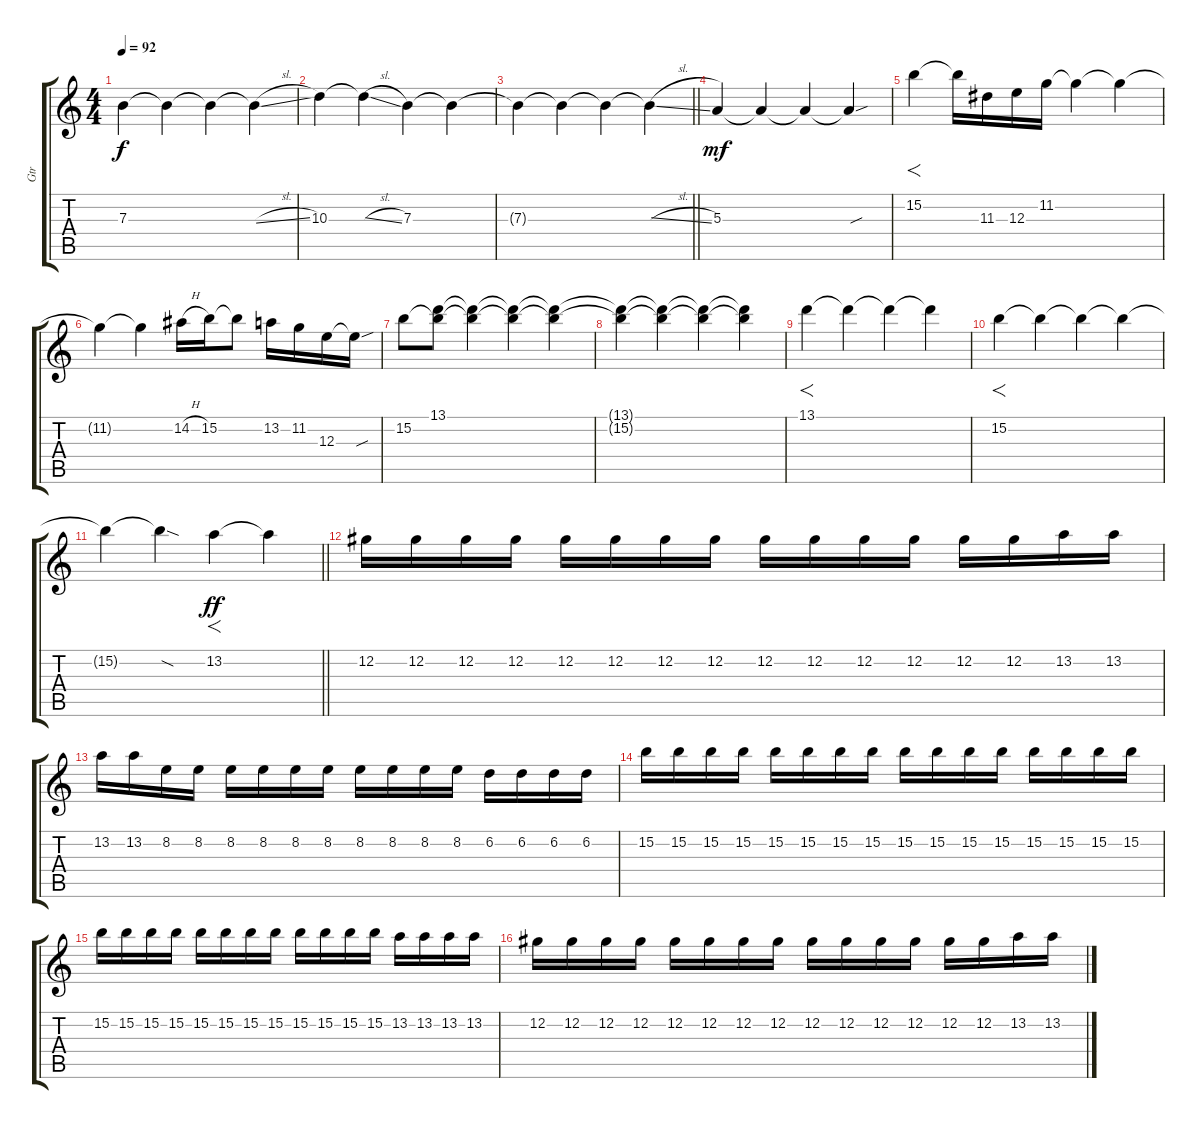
\track ("Gtr" "Gtr") {instrument overdrivenguitar}
\staff {score tabs}
\tuning (Db4 Ab3 E3 B2 Gb2 Db2) {hide}
\ts (4 4)
\tempo 92
\clef g2
\ks c
7.3{t}.4{dy f} 7.3{t}.4 7.3{t}.4 7.3{sl t}.4 |
10.3.4 10.3{sl t}.4 7.3.4 7.3{t}.4 |
\barLineRight lightlight
7.3{t}.4 7.3{t}.4 7.3{t}.4 7.3{sl t}.4 |
\section ("" "")
5.3.4{dy mf} 5.3{t}.4 5.3{t}.4 5.3{sou t}.4 |
15.2.4{f instrument overdrivenguitar} 15.2{t}.16 11.3.16 12.3.16 11.2.16 11.2{t}.4 11.2{t}.4 |
11.2{t}.4 11.2{t}.4 14.2{h}.16 15.2.16 15.2{t}.8 13.2.16 11.2.16 12.3.16 12.3{sou t}.16 |
15.2.8 (13.1 15.2{t}).8 (13.1{t} 15.2{t}).4 (13.1{t} 15.2{t}).4 (13.1{t} 15.2{t}).4 |
(13.1{t} 15.2{t}).4 (13.1{t} 15.2{t}).4 (13.1{t} 15.2{t}).4 (13.1{t} 15.2{t}).4 |
13.1.4{f} 13.1{t}.4 13.1{t}.4 13.1{t}.4 |
15.2.4{f} 15.2{t}.4 15.2{t}.4 15.2{t}.4 |
\barLineRight lightlight
15.2{t}.4 15.2{sod t}.4 13.2.4{f dy ff instrument overdrivenguitar} 13.2{t}.4 |
\section ("" "")
12.2.16 12.2.16 12.2.16 12.2.16 12.2.16 12.2.16 12.2.16 12.2.16 12.2.16 12.2.16 12.2.16 12.2.16 12.2.16 12.2.16 13.2.16 13.2.16 |
13.2.16 13.2.16 8.2.16 8.2.16 8.2.16 8.2.16 8.2.16 8.2.16 8.2.16 8.2.16 8.2.16 8.2.16 6.2.16 6.2.16 6.2.16 6.2.16 |
15.2.16 15.2.16 15.2.16 15.2.16 15.2.16 15.2.16 15.2.16 15.2.16 15.2.16 15.2.16 15.2.16 15.2.16 15.2.16 15.2.16 15.2.16 15.2.16 |
15.2.16 15.2.16 15.2.16 15.2.16 15.2.16 15.2.16 15.2.16 15.2.16 15.2.16 15.2.16 15.2.16 15.2.16 13.2.16 13.2.16 13.2.16 13.2.16 |
12.2.16 12.2.16 12.2.16 12.2.16 12.2.16 12.2.16 12.2.16 12.2.16 12.2.16 12.2.16 12.2.16 12.2.16 12.2.16 12.2.16 13.2.16 13.2.16
